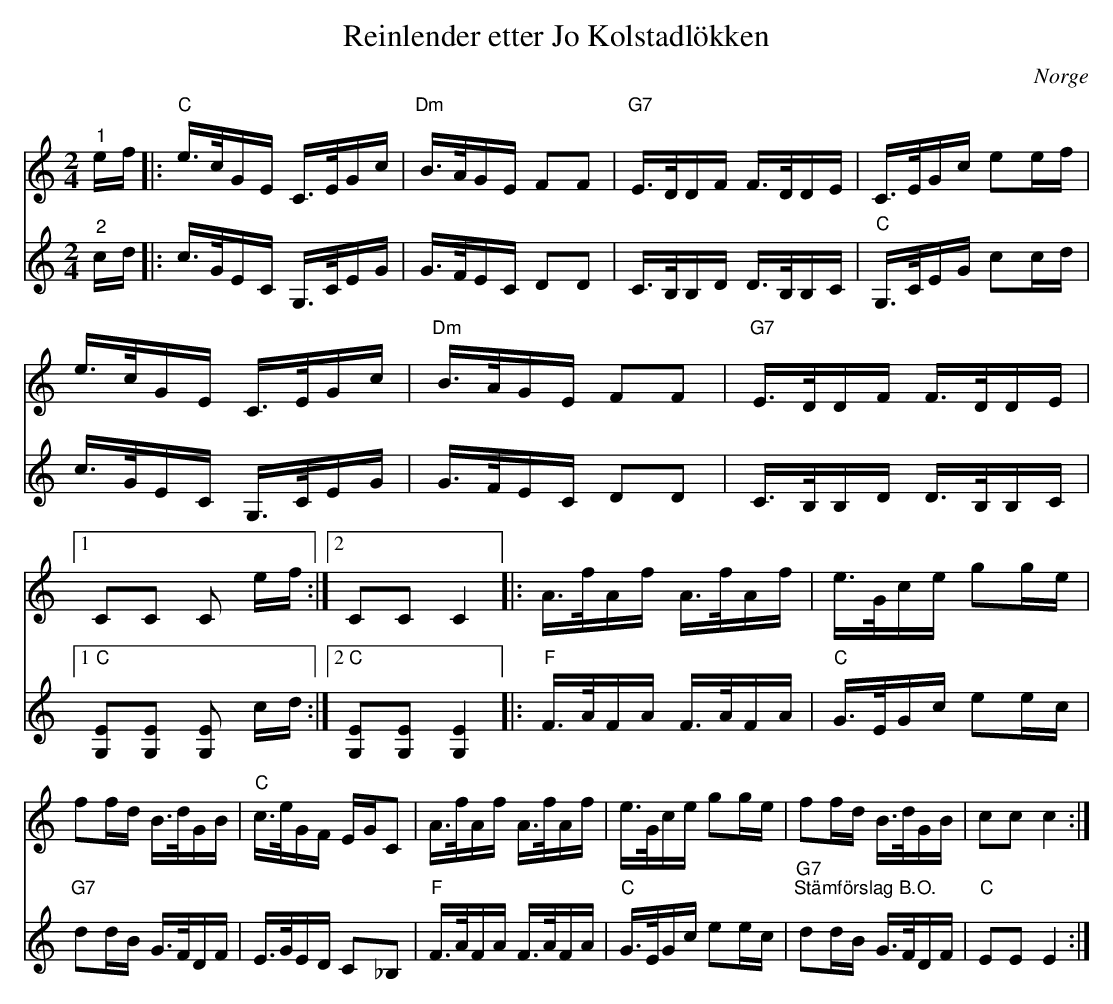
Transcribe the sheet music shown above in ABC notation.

X:1
T:Reinlender etter Jo Kolstadlökken
O:Norge
%%score 1 2
L:1/16
M:2/4
K:none
V:1
"^1" ef |:"C" e>cGE C>EGc |"Dm" B>AGE F2F2 |"G7" E>DDF F>DDE | C>EGc e2ef |
e>cGE C>EGc | "Dm" B>AGE F2F2 |"G7" E>DDF F>DDE |1 C2C2 C2 ef :|2 C2C2 C4 |:
A>fAf A>fAf | e>Gce g2ge | f2fd B>dGB |"C" c>eGF EGC2 |
A>fAf A>fAf | e>Gce g2ge | f2fd B>dGB | c2c2 c4 :|
V:2
"^2" cd |: c>GEC G,>CEG | G>FEC D2D2 | C>B,B,D D>B,B,C |"C" G,>CEG c2cd |
c>GEC G,>CEG | G>FEC D2D2 | C>B,B,D D>B,B,C |1"C" [G,E]2[G,E]2 [G,E]2 cd :|2"C" [G,E]2[G,E]2 [G,E]4 |:
"F" F>AFA F>AFA |"C" G>EGc e2ec |"G7" d2dB G>FDF | E>GED C2_B,2 |
"F" F>AFA F>AFA | "C" G>EGc e2ec | "G7" "^Stämförslag B.O." d2dB G>FDF |"C" E2E2 E4 :|
